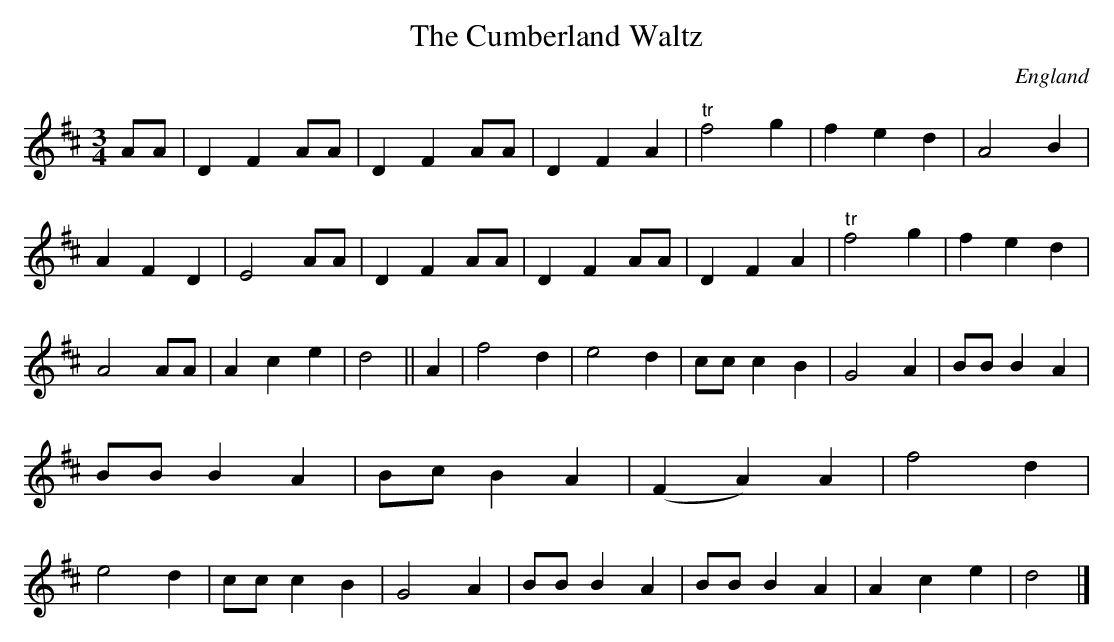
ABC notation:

X:1
T:Cumberland Waltz, The
M:3/4
O:England
K:D
AA|\
D2F2 AA| D2F2 AA| D2F2 A2| "tr"f4g2| f2e2d2| A4B2| A2F2D2| E4AA|\
D2F2 AA| D2F2 AA| D2F2 A2| "tr"f4g2| f2e2 d2| A4 AA| A2c2 e2| d4||\
A2|\
f4 d2| e4 d2| ccc2B2| G4 A2| BBB2A2| BBB2A2| BcB2 A2| (F2A2) A2|\
f4 d2| e4 d2| ccc2B2| G4 A2| BBB2A2| BBB2A2| A2c2e2| d4|]
